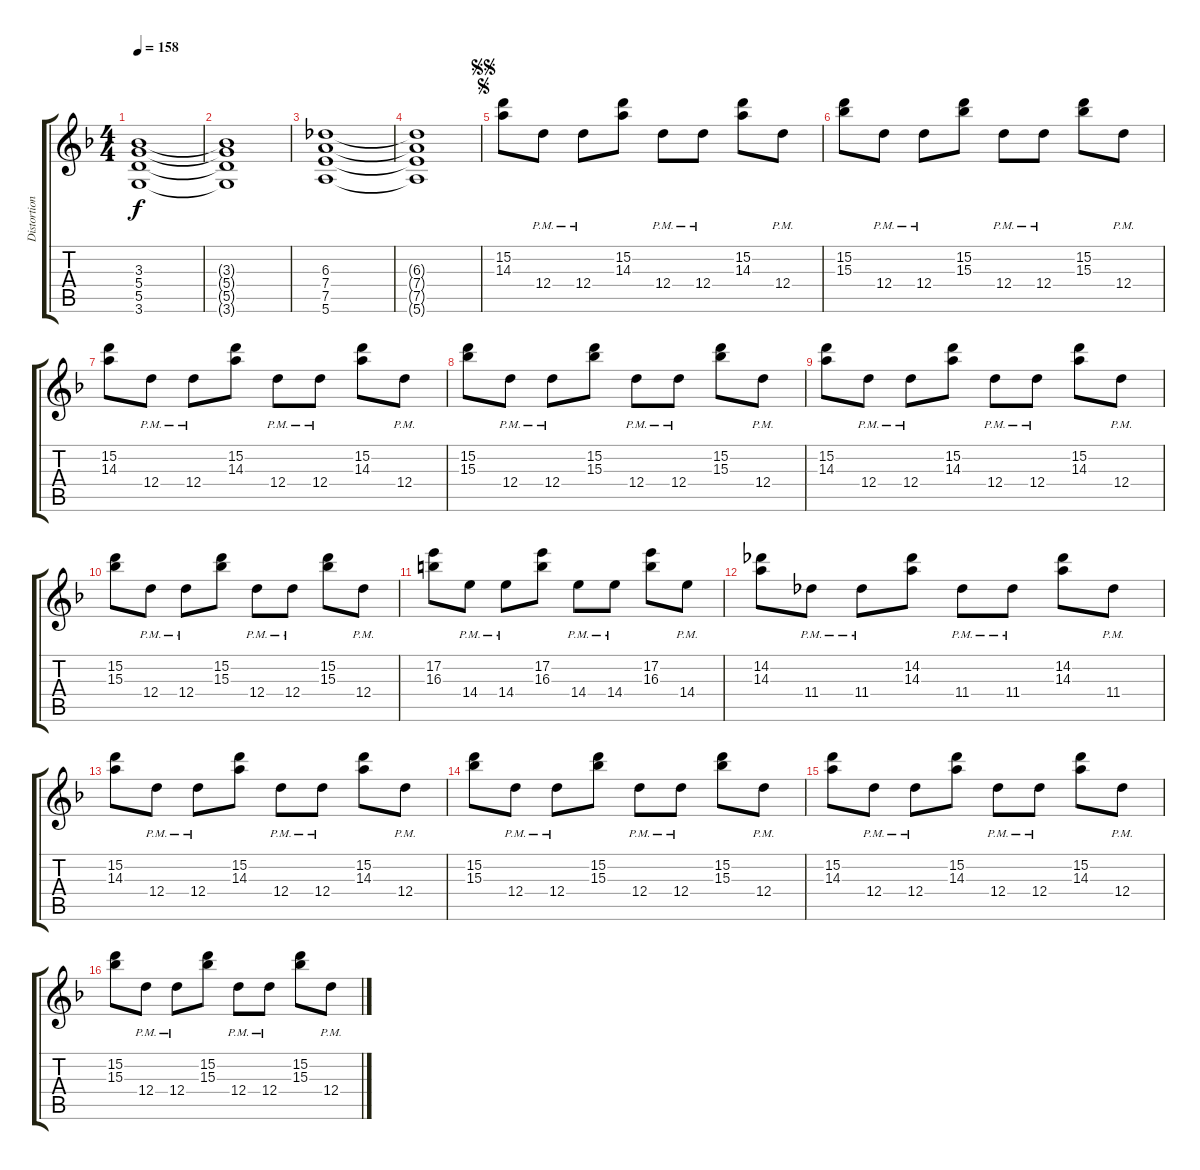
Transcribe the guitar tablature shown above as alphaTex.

\track ("Distortion Gtr" "Distortion") {instrument distortionguitar}
\staff {score tabs}
\tuning (E4 B3 G3 D3 A2 E2) {hide}
\ts (4 4)
\tempo 158
\clef g2
\ks f
(3.3 5.4 5.5 3.6).1{dy f} |
(3.3{t} 5.4{t} 5.5{t} 3.6{t}).1 |
(6.3 7.4 7.5 5.6).1 |
(6.3{t} 7.4{t} 7.5{t} 5.6{t}).1 |
\jump segno
\jump segnosegno
(15.2 14.3).8 12.4{pm}.8 12.4{pm}.8 (15.2 14.3).8 12.4{pm}.8 12.4{pm}.8 (15.2 14.3).8 12.4{pm}.8 |
(15.2 15.3).8 12.4{pm}.8 12.4{pm}.8 (15.2 15.3).8 12.4{pm}.8 12.4{pm}.8 (15.2 15.3).8 12.4{pm}.8 |
(15.2 14.3).8 12.4{pm}.8 12.4{pm}.8 (15.2 14.3).8 12.4{pm}.8 12.4{pm}.8 (15.2 14.3).8 12.4{pm}.8 |
(15.2 15.3).8 12.4{pm}.8 12.4{pm}.8 (15.2 15.3).8 12.4{pm}.8 12.4{pm}.8 (15.2 15.3).8 12.4{pm}.8 |
(15.2 14.3).8 12.4{pm}.8 12.4{pm}.8 (15.2 14.3).8 12.4{pm}.8 12.4{pm}.8 (15.2 14.3).8 12.4{pm}.8 |
(15.2 15.3).8 12.4{pm}.8 12.4{pm}.8 (15.2 15.3).8 12.4{pm}.8 12.4{pm}.8 (15.2 15.3).8 12.4{pm}.8 |
(17.2 16.3).8 14.4{pm}.8 14.4{pm}.8 (17.2 16.3).8 14.4{pm}.8 14.4{pm}.8 (17.2 16.3).8 14.4{pm}.8 |
(14.2 14.3).8 11.4{pm}.8 11.4{pm}.8 (14.2 14.3).8 11.4{pm}.8 11.4{pm}.8 (14.2 14.3).8 11.4{pm}.8 |
(15.2 14.3).8 12.4{pm}.8 12.4{pm}.8 (15.2 14.3).8 12.4{pm}.8 12.4{pm}.8 (15.2 14.3).8 12.4{pm}.8 |
(15.2 15.3).8 12.4{pm}.8 12.4{pm}.8 (15.2 15.3).8 12.4{pm}.8 12.4{pm}.8 (15.2 15.3).8 12.4{pm}.8 |
(15.2 14.3).8 12.4{pm}.8 12.4{pm}.8 (15.2 14.3).8 12.4{pm}.8 12.4{pm}.8 (15.2 14.3).8 12.4{pm}.8 |
(15.2 15.3).8 12.4{pm}.8 12.4{pm}.8 (15.2 15.3).8 12.4{pm}.8 12.4{pm}.8 (15.2 15.3).8 12.4{pm}.8
